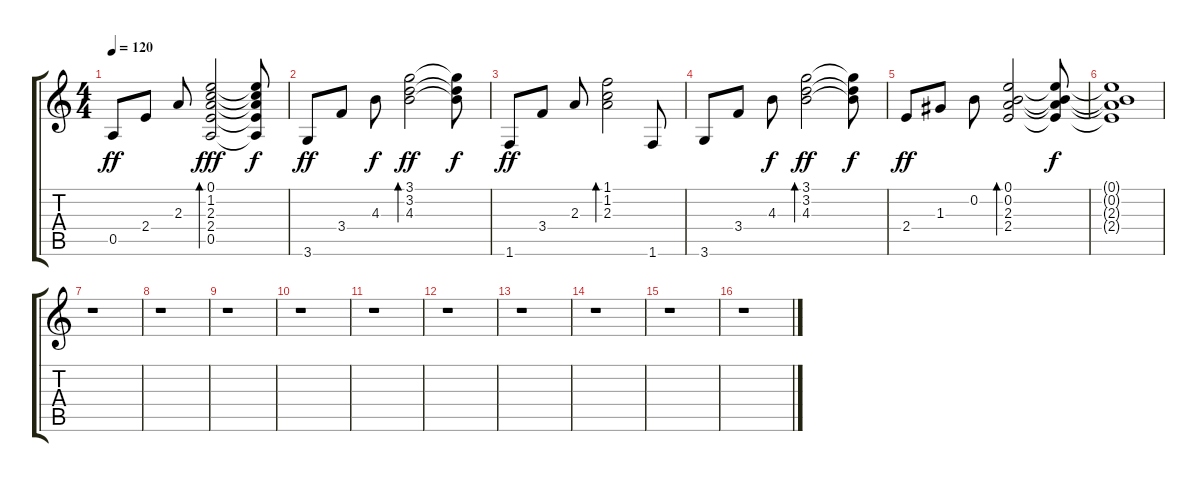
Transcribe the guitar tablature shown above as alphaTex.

\track "" {instrument acousticguitarsteel}
\staff {score tabs}
\tuning (E4 B3 G3 D3 A2 E2) {hide}
\ts (4 4)
\tempo 120
\clef g2
\ks c
0.5.8{dy ff} 2.4.8 2.3.8 (0.1 1.2 2.3 2.4 0.5).2{bd 240 dy fff} (0.1{t} 1.2{t} 2.3{t} 2.4{t} 0.5{t}).8{dy f} |
3.6.8{dy ff} 3.4.8 4.3.8{dy f} (3.1 3.2 4.3).2{bd 240 dy ff} (3.1{t} 3.2{t} 4.3{t}).8{dy f} |
1.6.8{dy ff} 3.4.8 2.3.8 (1.1 1.2 2.3).2{bd 240} 1.6.8 |
3.6.8 3.4.8 4.3.8{dy f} (3.1 3.2 4.3).2{bd 240 dy ff} (3.1{t} 3.2{t} 4.3{t}).8{dy f} |
2.4.8{dy ff} 1.3.8 0.2.8 (0.1 0.2 2.3 2.4).2{bd 240} (0.1{t} 0.2{t} 2.3{t} 2.4{t}).8{dy f} |
(0.1{t} 0.2{t} 2.3{t} 2.4{t}).1 |
r.1 |
r.1 |
r.1 |
r.1 |
r.1 |
r.1 |
r.1 |
r.1 |
r.1 |
r.1
